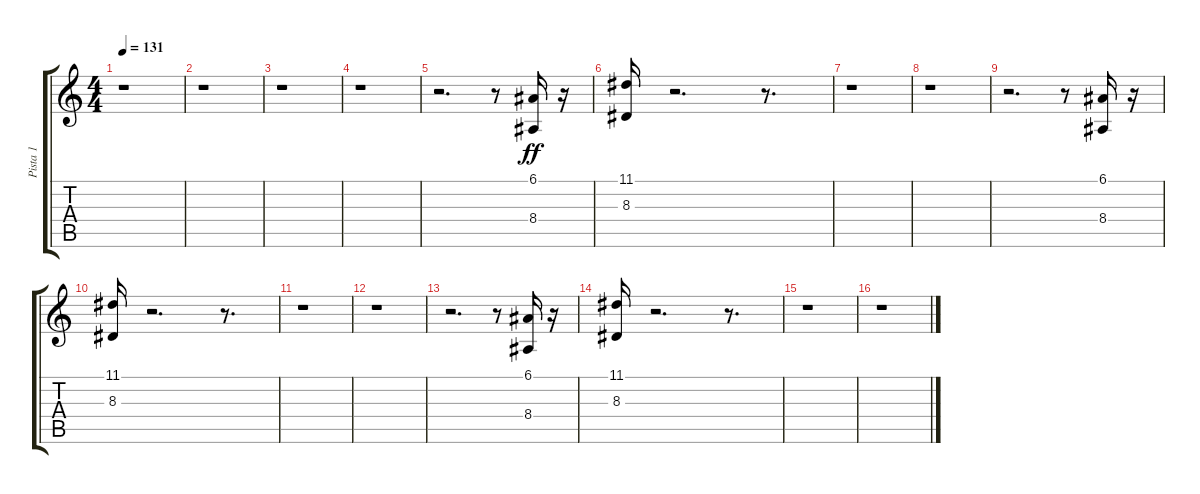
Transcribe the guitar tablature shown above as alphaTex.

\track ("Pista 1" "Pista 1") {instrument orchestrahit}
\staff {score tabs}
\tuning (E4 B3 G3 D3 A2 E2) {hide}
\ts (4 4)
\tempo 131
\clef g2
\ks c
r.1{dy ff} |
r.1 |
r.1 |
r.1 |
r.2{d} r.8 (6.1 8.4).16 r.16 |
(11.1 8.3).16 r.2{d} r.8{d} |
r.1 |
r.1 |
r.2{d} r.8 (6.1 8.4).16 r.16 |
(11.1 8.3).16 r.2{d} r.8{d} |
r.1 |
r.1 |
r.2{d} r.8 (6.1 8.4).16 r.16 |
(11.1 8.3).16 r.2{d} r.8{d} |
r.1 |
r.1
